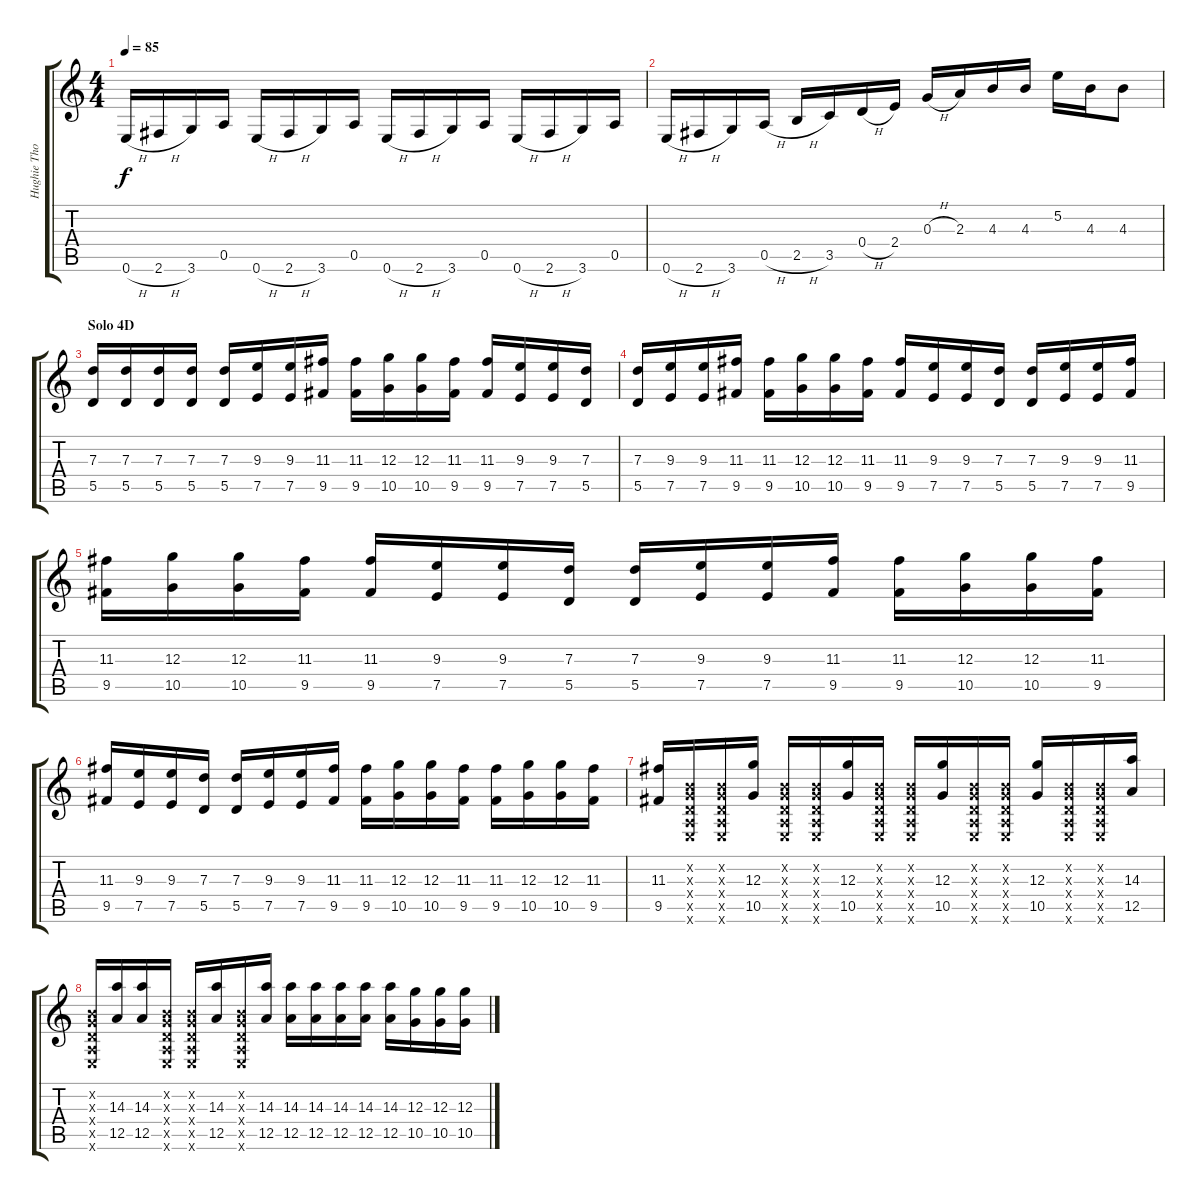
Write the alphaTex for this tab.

\track ("Hughie Thomasson Solo" "Hughie Tho") {instrument overdrivenguitar}
\staff {score tabs}
\tuning (E4 B3 G3 D3 A2 E2) {hide}
\ts (4 4)
\tempo 85
\clef g2
\ks c
0.6{h}.16{dy f} 2.6{h}.16 3.6.16 0.5.16 0.6{h}.16 2.6{h}.16 3.6.16 0.5.16 0.6{h}.16 2.6{h}.16 3.6.16 0.5.16 0.6{h}.16 2.6{h}.16 3.6.16 0.5.16 |
0.6{h}.16 2.6{h}.16 3.6.16 0.5{h}.16 2.5{h}.16 3.5.16 0.4{h}.16 2.4.16 0.3{h}.16 2.3.16 4.3.16 4.3.16 5.2.16 4.3.16 4.3.8 |
\section ("" "Solo 4D")
(7.3 5.5).16 (7.3 5.5).16 (7.3 5.5).16 (7.3 5.5).16 (7.3 5.5).16 (9.3 7.5).16 (9.3 7.5).16 (11.3 9.5).16 (11.3 9.5).16 (12.3 10.5).16 (12.3 10.5).16 (11.3 9.5).16 (11.3 9.5).16 (9.3 7.5).16 (9.3 7.5).16 (7.3 5.5).16 |
(7.3 5.5).16 (9.3 7.5).16 (9.3 7.5).16 (11.3 9.5).16 (11.3 9.5).16 (12.3 10.5).16 (12.3 10.5).16 (11.3 9.5).16 (11.3 9.5).16 (9.3 7.5).16 (9.3 7.5).16 (7.3 5.5).16 (7.3 5.5).16 (9.3 7.5).16 (9.3 7.5).16 (11.3 9.5).16 |
(11.3 9.5).16 (12.3 10.5).16 (12.3 10.5).16 (11.3 9.5).16 (11.3 9.5).16 (9.3 7.5).16 (9.3 7.5).16 (7.3 5.5).16 (7.3 5.5).16 (9.3 7.5).16 (9.3 7.5).16 (11.3 9.5).16 (11.3 9.5).16 (12.3 10.5).16 (12.3 10.5).16 (11.3 9.5).16 |
(11.3 9.5).16 (9.3 7.5).16 (9.3 7.5).16 (7.3 5.5).16 (7.3 5.5).16 (9.3 7.5).16 (9.3 7.5).16 (11.3 9.5).16 (11.3 9.5).16 (12.3 10.5).16 (12.3 10.5).16 (11.3 9.5).16 (11.3 9.5).16 (12.3 10.5).16 (12.3 10.5).16 (11.3 9.5).16 |
(11.3 9.5).16 (0.2{x} 0.3{x} 0.4{x} 0.5{x} 0.6{x}).16 (0.2{x} 0.3{x} 0.4{x} 0.5{x} 0.6{x}).16 (12.3 10.5).16 (0.2{x} 0.3{x} 0.4{x} 0.5{x} 0.6{x}).16 (0.2{x} 0.3{x} 0.4{x} 0.5{x} 0.6{x}).16 (12.3 10.5).16 (0.2{x} 0.3{x} 0.4{x} 0.5{x} 0.6{x}).16 (0.2{x} 0.3{x} 0.4{x} 0.5{x} 0.6{x}).16 (12.3 10.5).16 (0.2{x} 0.3{x} 0.4{x} 0.5{x} 0.6{x}).16 (0.2{x} 0.3{x} 0.4{x} 0.5{x} 0.6{x}).16 (12.3 10.5).16 (0.2{x} 0.3{x} 0.4{x} 0.5{x} 0.6{x}).16 (0.2{x} 0.3{x} 0.4{x} 0.5{x} 0.6{x}).16 (14.3 12.5).16 |
(0.2{x} 0.3{x} 0.4{x} 0.5{x} 0.6{x}).16 (14.3 12.5).16 (14.3 12.5).16 (0.2{x} 0.3{x} 0.4{x} 0.5{x} 0.6{x}).16 (0.2{x} 0.3{x} 0.4{x} 0.5{x} 0.6{x}).16 (14.3 12.5).16 (0.2{x} 0.3{x} 0.4{x} 0.5{x} 0.6{x}).16 (14.3 12.5).16 (14.3 12.5).16 (14.3 12.5).16 (14.3 12.5).16 (14.3 12.5).16 (14.3 12.5).16 (12.3 10.5).16 (12.3 10.5).16 (12.3 10.5).16
